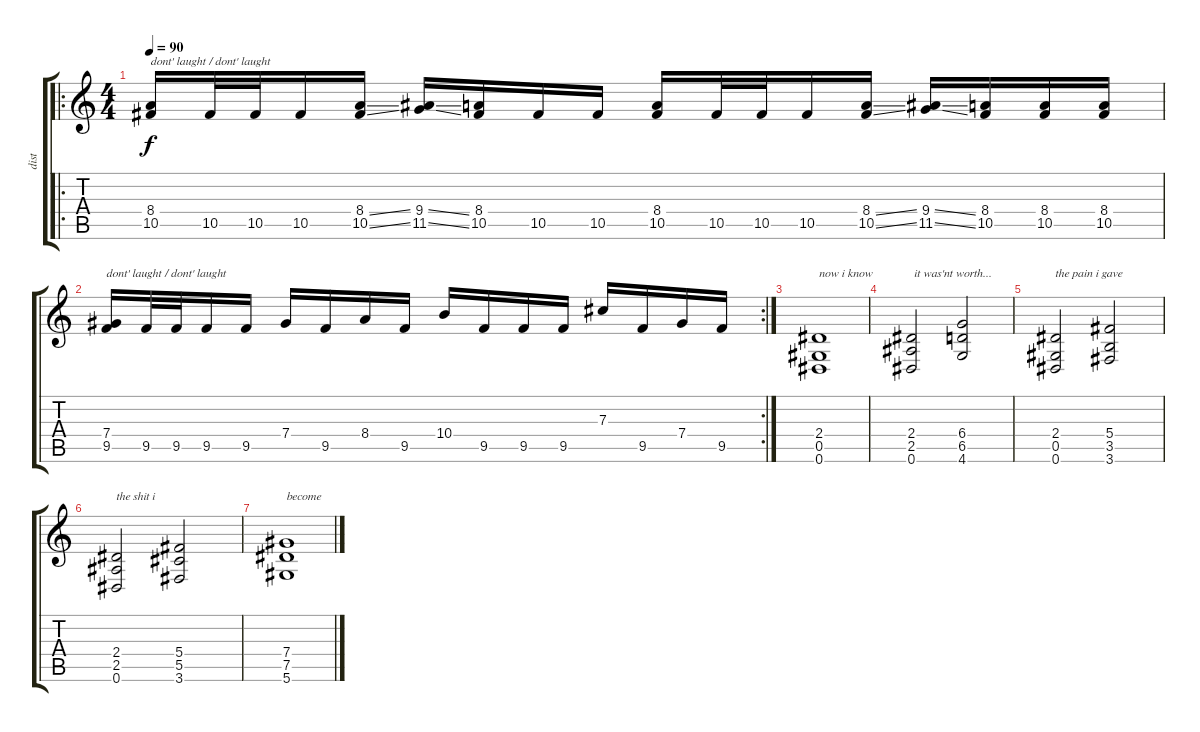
\track ("dist" "dist") {instrument distortionguitar}
\staff {score tabs}
\tuning (Eb4 Bb3 Gb3 Db3 Ab2 Eb2) {hide}
\ro
\ts (4 4)
\tempo 90
\clef g2
\ks c
(8.4 10.5).16{txt "dont' laught / dont' laught" dy f} 10.5.32 10.5.32 10.5.16 (8.4{ss} 10.5{ss}).16 (9.4{ss} 11.5{ss}).16 (8.4 10.5).16 10.5.16 10.5.16 (8.4 10.5).16 10.5.32 10.5.32 10.5.16 (8.4{ss} 10.5{ss}).16 (9.4{ss} 11.5{ss}).16 (8.4 10.5).16 (8.4 10.5).16 (8.4 10.5).16 |
\rc 2
(7.4 9.5).16{txt "dont' laught / dont' laught"} 9.5.32 9.5.32 9.5.16 9.5.16 7.4.16 9.5.16 8.4.16 9.5.16 10.4.16 9.5.16 9.5.16 9.5.16 7.3.16 9.5.16 7.4.16 9.5.16 |
(2.4 0.5 0.6).1{txt "now i know"} |
(2.4 2.5 0.6).2{txt " it was'nt worth..."} (6.4 6.5 4.6).2 |
(2.4 0.5 0.6).2{txt "the pain i gave"} (5.4 3.5 3.6).2 |
(2.4 2.5 0.6).2{txt "the shit i"} (5.4 5.5 3.6).2 |
(7.4 7.5 5.6).1{txt "become"}
